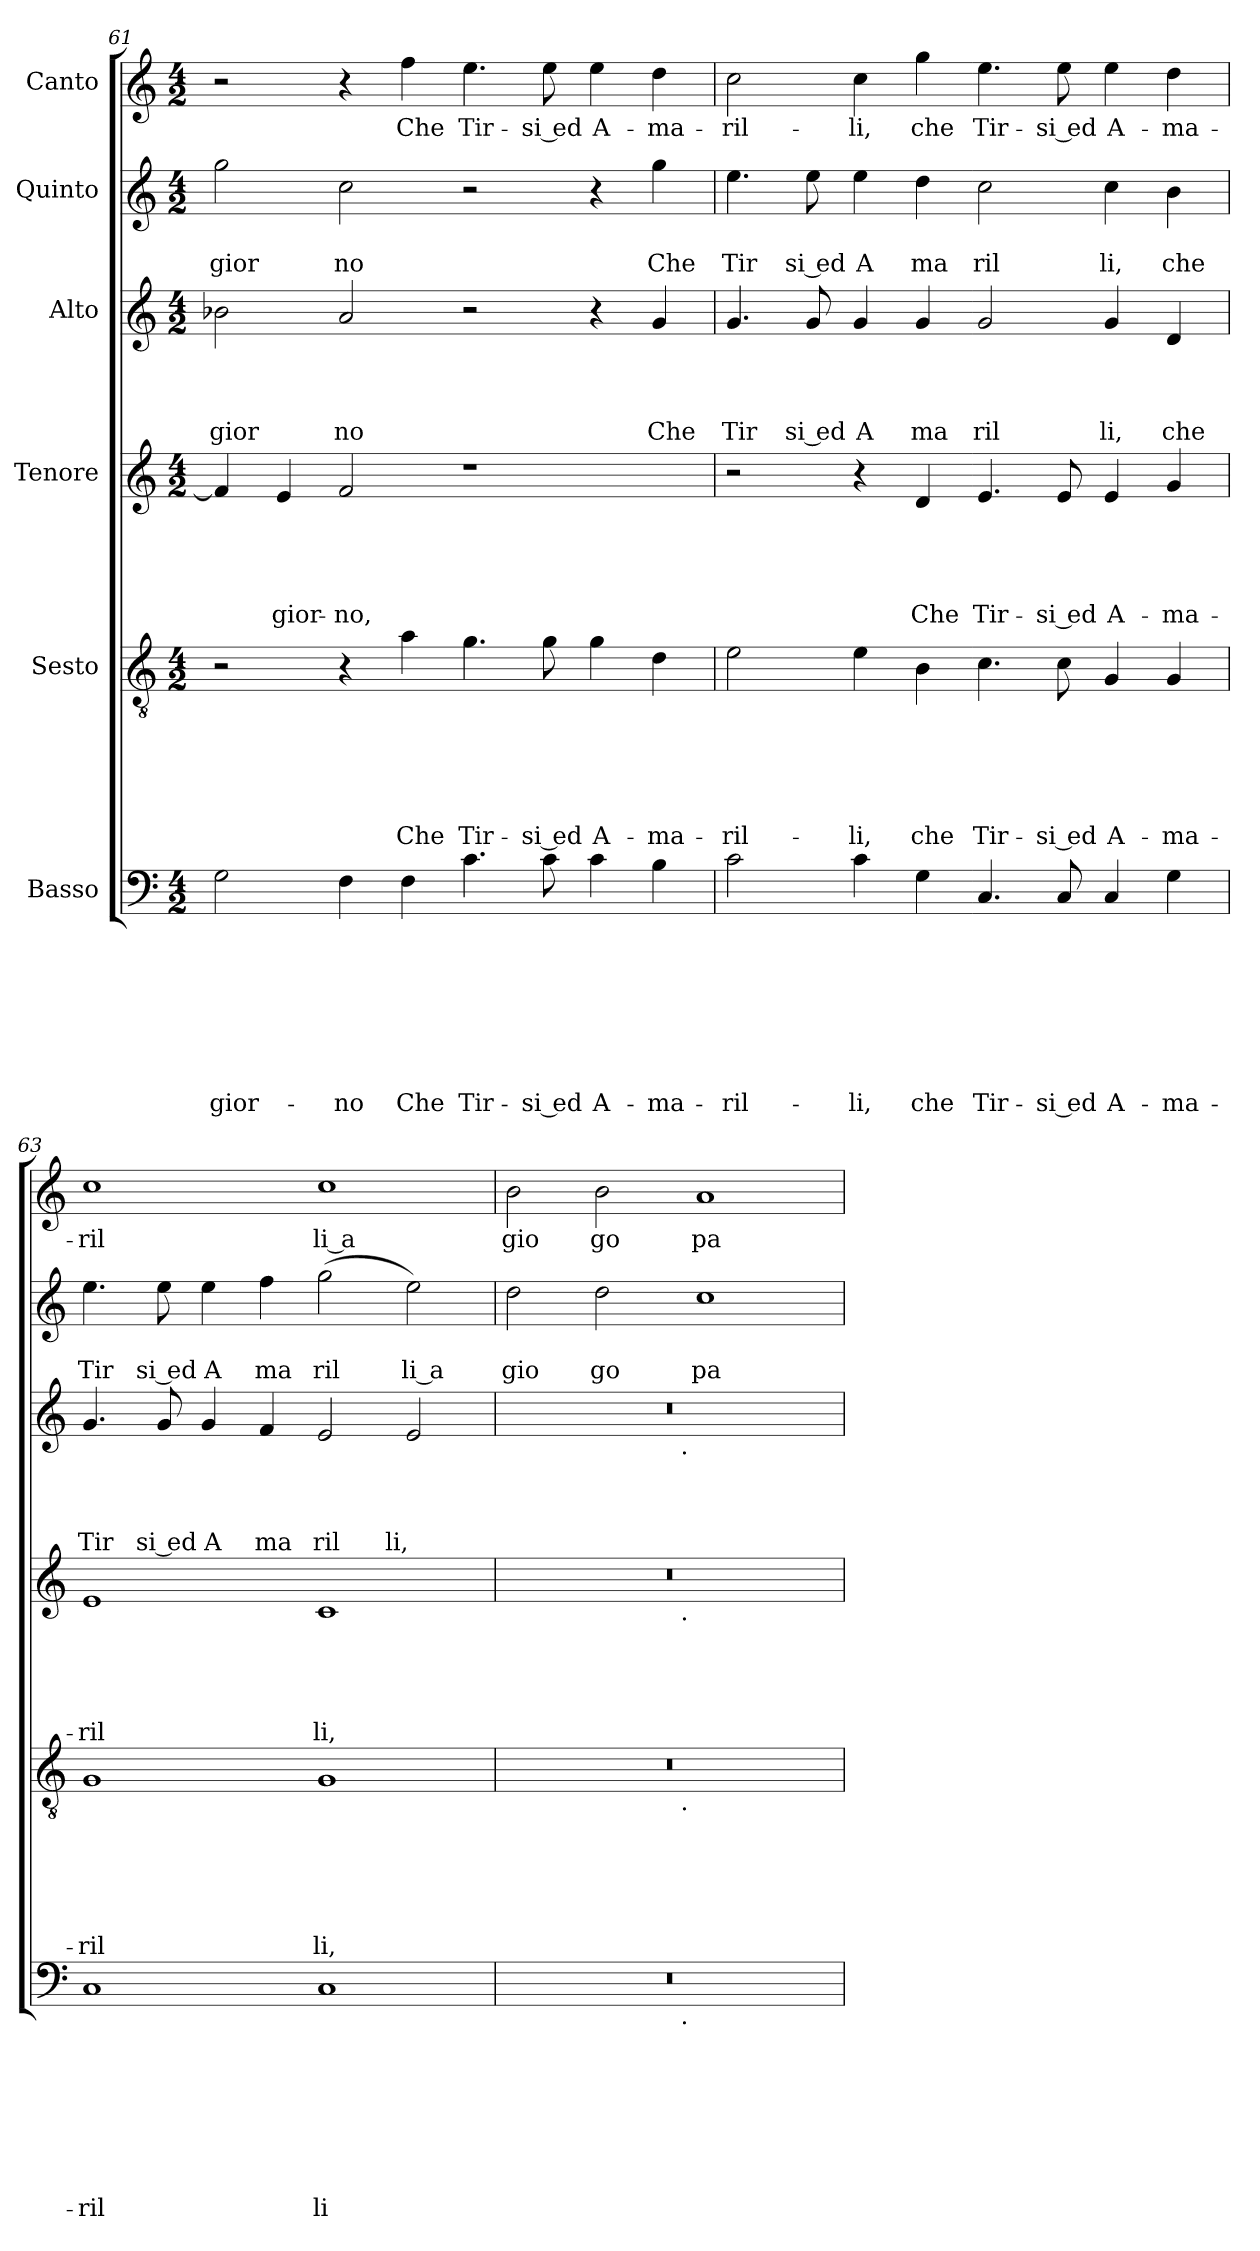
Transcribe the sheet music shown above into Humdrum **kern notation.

**kern	**text	**text	**text	**text	**text	**text	**text	**text	**kern	**text	**text	**text	**text	**text	**text	**kern	**text	**text	**text	**text	**text	**kern	**text	**text	**text	**text	**kern	**text	**text	**kern	**text
*part6	*part6	*part6	*part6	*part6	*part6	*part6	*part6	*part6	*part5	*part5	*part5	*part5	*part5	*part5	*part5	*part4	*part4	*part4	*part4	*part4	*part4	*part3	*part3	*part3	*part3	*part3	*part2	*part2	*part2	*part1	*part1
*staff6	*staff6	*staff6	*staff6	*staff6	*staff6	*staff6	*staff6	*staff6	*staff5	*staff5	*staff5	*staff5	*staff5	*staff5	*staff5	*staff4	*staff4	*staff4	*staff4	*staff4	*staff4	*staff3	*staff3	*staff3	*staff3	*staff3	*staff2	*staff2	*staff2	*staff1	*staff1
*I"Basso	*	*	*	*	*	*	*	*	*I"Sesto	*	*	*	*	*	*	*I"Tenore	*	*	*	*	*	*I"Alto	*	*	*	*	*I"Quinto	*	*	*I"Canto	*
*clefF4	*	*	*	*	*	*	*	*	*clefGv2	*	*	*	*	*	*	*clefG2	*	*	*	*	*	*clefG2	*	*	*	*	*clefG2	*	*	*clefG2	*
*k[]	*	*	*	*	*	*	*	*	*k[]	*	*	*	*	*	*	*k[]	*	*	*	*	*	*k[]	*	*	*	*	*k[]	*	*	*k[]	*
*C:	*	*	*	*	*	*	*	*	*C:	*	*	*	*	*	*	*C:	*	*	*	*	*	*C:	*	*	*	*	*C:	*	*	*C:	*
*M4/2	*	*	*	*	*	*	*	*	*M4/2	*	*	*	*	*	*	*M4/2	*	*	*	*	*	*M4/2	*	*	*	*	*M4/2	*	*	*M4/2	*
=61	=61	=61	=61	=61	=61	=61	=61	=61	=61	=61	=61	=61	=61	=61	=61	=61	=61	=61	=61	=61	=61	=61	=61	=61	=61	=61	=61	=61	=61	=61	=61
!	!	!	!	!	!	!	!	!LO:LY:b	!	!	!	!	!	!	!	!	!	!	!	!	!	!	!	!	!	!LO:LY:b	!	!	!LO:LY:b	!	!
2G\	.	.	.	.	.	.	.	gior-	2r	.	.	.	.	.	.	4f/]	.	.	.	.	.	2b-X\	.	.	.	gior	2gg\	.	gior	2r	.
!	!	!	!	!	!	!	!	!	!	!	!	!	!	!	!	!	!	!	!	!	!LO:LY:b	!	!	!	!	!	!	!	!	!	!
.	.	.	.	.	.	.	.	.	.	.	.	.	.	.	.	4e/	.	.	.	.	gior-	.	.	.	.	.	.	.	.	.	.
!	!	!	!	!	!	!	!	!LO:LY:b	!	!	!	!	!	!	!	!	!	!	!	!	!LO:LY:b	!	!	!	!	!LO:LY:b	!	!	!LO:LY:b	!	!
4F\	.	.	.	.	.	.	.	-no	4r	.	.	.	.	.	.	2f/	.	.	.	.	-no,	2a/	.	.	.	no	2cc\	.	no	4r	.
!	!	!	!	!	!	!	!	!LO:LY:b	!	!	!	!	!	!	!LO:LY:b	!	!	!	!	!	!	!	!	!	!	!	!	!	!	!	!LO:LY:b
4F\	.	.	.	.	.	.	.	Che	4a\	.	.	.	.	.	Che	.	.	.	.	.	.	.	.	.	.	.	.	.	.	4ff\	Che
!	!	!	!	!	!	!	!	!LO:LY:b	!	!	!	!	!	!	!LO:LY:b	!	!	!	!	!	!	!	!	!	!	!	!	!	!	!	!LO:LY:b
4.c\	.	.	.	.	.	.	.	Tir-	4.g\	.	.	.	.	.	Tir-	1r	.	.	.	.	.	2r	.	.	.	.	2r	.	.	4.ee\	Tir-
!	!	!	!	!	!	!	!	!LO:LY:b:rj	!	!	!	!	!	!	!LO:LY:b:rj	!	!	!	!	!	!	!	!	!	!	!	!	!	!	!	!LO:LY:b:rj
8c\	.	.	.	.	.	.	.	-si ed	8g\	.	.	.	.	.	-si ed	.	.	.	.	.	.	.	.	.	.	.	.	.	.	8ee\	-si ed
!	!	!	!	!	!	!	!	!LO:LY:b	!	!	!	!	!	!	!LO:LY:b	!	!	!	!	!	!	!	!	!	!	!	!	!	!	!	!LO:LY:b
4c\	.	.	.	.	.	.	.	A-	4g\	.	.	.	.	.	A-	.	.	.	.	.	.	4r	.	.	.	.	4r	.	.	4ee\	A-
!	!	!	!	!	!	!	!	!LO:LY:b	!	!	!	!	!	!	!LO:LY:b	!	!	!	!	!	!	!	!	!	!	!LO:LY:b	!	!	!LO:LY:b	!	!LO:LY:b
4B\	.	.	.	.	.	.	.	-ma-	4d\	.	.	.	.	.	-ma-	.	.	.	.	.	.	4g/	.	.	.	Che	4gg\	.	Che	4dd\	-ma-
=62	=62	=62	=62	=62	=62	=62	=62	=62	=62	=62	=62	=62	=62	=62	=62	=62	=62	=62	=62	=62	=62	=62	=62	=62	=62	=62	=62	=62	=62	=62	=62
!	!	!	!	!	!	!	!	!LO:LY:b	!	!	!	!	!	!	!LO:LY:b	!	!	!	!	!	!	!	!	!	!	!LO:LY:b	!	!	!LO:LY:b	!	!LO:LY:b
2c\	.	.	.	.	.	.	.	-ril-	2e\	.	.	.	.	.	-ril-	2r	.	.	.	.	.	4.g/	.	.	.	Tir	4.ee\	.	Tir	2cc\	-ril-
!	!	!	!	!	!	!	!	!	!	!	!	!	!	!	!	!	!	!	!	!	!	!	!	!	!	!LO:LY:b:rj	!	!	!LO:LY:b:rj	!	!
.	.	.	.	.	.	.	.	.	.	.	.	.	.	.	.	.	.	.	.	.	.	8g/	.	.	.	si ed	8ee\	.	si ed	.	.
!	!	!	!	!	!	!	!	!LO:LY:b	!	!	!	!	!	!	!LO:LY:b	!	!	!	!	!	!	!	!	!	!	!LO:LY:b	!	!	!LO:LY:b	!	!LO:LY:b
4c\	.	.	.	.	.	.	.	-li,	4e\	.	.	.	.	.	-li,	4r	.	.	.	.	.	4g/	.	.	.	A	4ee\	.	A	4cc\	-li,
!	!	!	!	!	!	!	!	!LO:LY:b	!	!	!	!	!	!	!LO:LY:b	!	!	!	!	!	!LO:LY:b	!	!	!	!	!LO:LY:b	!	!	!LO:LY:b	!	!LO:LY:b
4G\	.	.	.	.	.	.	.	che	4B\	.	.	.	.	.	che	4d/	.	.	.	.	Che	4g/	.	.	.	ma	4dd\	.	ma	4gg\	che
!	!	!	!	!	!	!	!	!LO:LY:b	!	!	!	!	!	!	!LO:LY:b	!	!	!	!	!	!LO:LY:b	!	!	!	!	!LO:LY:b	!	!	!LO:LY:b	!	!LO:LY:b
4.C/	.	.	.	.	.	.	.	Tir-	4.c\	.	.	.	.	.	Tir-	4.e/	.	.	.	.	Tir-	2g/	.	.	.	ril	2cc\	.	ril	4.ee\	Tir-
!	!	!	!	!	!	!	!	!LO:LY:b:rj	!	!	!	!	!	!	!LO:LY:b:rj	!	!	!	!	!	!LO:LY:b:rj	!	!	!	!	!	!	!	!	!	!LO:LY:b:rj
8C/	.	.	.	.	.	.	.	-si ed	8c\	.	.	.	.	.	-si ed	8e/	.	.	.	.	-si ed	.	.	.	.	.	.	.	.	8ee\	-si ed
!	!	!	!	!	!	!	!	!LO:LY:b	!	!	!	!	!	!	!LO:LY:b	!	!	!	!	!	!LO:LY:b	!	!	!	!	!LO:LY:b	!	!	!LO:LY:b	!	!LO:LY:b
4C/	.	.	.	.	.	.	.	A-	4G/	.	.	.	.	.	A-	4e/	.	.	.	.	A-	4g/	.	.	.	li,	4cc\	.	li,	4ee\	A-
!	!	!	!	!	!	!	!	!LO:LY:b	!	!	!	!	!	!	!LO:LY:b	!	!	!	!	!	!LO:LY:b	!	!	!	!	!LO:LY:b	!	!	!LO:LY:b	!	!LO:LY:b
4G\	.	.	.	.	.	.	.	-ma-	4G/	.	.	.	.	.	-ma-	4g/	.	.	.	.	-ma-	4d/	.	.	.	che	4b\	.	che	4dd\	-ma-
!!LO:LB:g=z
=63	=63	=63	=63	=63	=63	=63	=63	=63	=63	=63	=63	=63	=63	=63	=63	=63	=63	=63	=63	=63	=63	=63	=63	=63	=63	=63	=63	=63	=63	=63	=63
!	!	!	!	!	!	!	!	!LO:LY:b	!	!	!	!	!	!	!LO:LY:b	!	!	!	!	!	!LO:LY:b	!	!	!	!	!LO:LY:b	!	!	!LO:LY:b	!	!LO:LY:b
1C	.	.	.	.	.	.	.	-ril	1G	.	.	.	.	.	-ril	1e	.	.	.	.	-ril	4.g/	.	.	.	Tir	4.ee\	.	Tir	1cc	-ril
!	!	!	!	!	!	!	!	!	!	!	!	!	!	!	!	!	!	!	!	!	!	!	!	!	!	!LO:LY:b:rj	!	!	!LO:LY:b:rj	!	!
.	.	.	.	.	.	.	.	.	.	.	.	.	.	.	.	.	.	.	.	.	.	8g/	.	.	.	si ed	8ee\	.	si ed	.	.
!	!	!	!	!	!	!	!	!	!	!	!	!	!	!	!	!	!	!	!	!	!	!	!	!	!	!LO:LY:b	!	!	!LO:LY:b	!	!
.	.	.	.	.	.	.	.	.	.	.	.	.	.	.	.	.	.	.	.	.	.	4g/	.	.	.	A	4ee\	.	A	.	.
!	!	!	!	!	!	!	!	!	!	!	!	!	!	!	!	!	!	!	!	!	!	!	!	!	!	!LO:LY:b	!	!	!LO:LY:b	!	!
.	.	.	.	.	.	.	.	.	.	.	.	.	.	.	.	.	.	.	.	.	.	4f/	.	.	.	ma	4ff\	.	ma	.	.
!	!	!	!	!	!	!	!	!LO:LY:b	!	!	!	!	!	!	!LO:LY:b	!	!	!	!	!	!LO:LY:b	!	!	!	!	!LO:LY:b	!	!	!LO:LY:b	!	!LO:LY:b:rj
1C	.	.	.	.	.	.	.	li	1G	.	.	.	.	.	li,	1c	.	.	.	.	li,	2e/	.	.	.	ril	(>2gg\	.	ril	1cc	li a
!	!	!	!	!	!	!	!	!	!	!	!	!	!	!	!	!	!	!	!	!	!	!	!	!	!	!LO:LY:b	!	!	!LO:LY:b:rj	!	!
.	.	.	.	.	.	.	.	.	.	.	.	.	.	.	.	.	.	.	.	.	.	2e/	.	.	.	li,	2ee\)	.	li a	.	.
=64	=64	=64	=64	=64	=64	=64	=64	=64	=64	=64	=64	=64	=64	=64	=64	=64	=64	=64	=64	=64	=64	=64	=64	=64	=64	=64	=64	=64	=64	=64	=64
!	!	!	!	!	!	!	!	!	!	!	!	!	!	!	!	!	!	!	!	!	!	!	!	!	!	!	!	!	!LO:LY:b	!	!LO:LY:b
*^	*	*	*	*	*	*	*	*	*^	*	*	*	*	*	*	*^	*	*	*	*	*	*^	*	*	*	*	*	*	*	*	*
0r	2ryy	.	.	.	.	.	.	.	.	0r	2ryy	.	.	.	.	.	.	0r	2ryy	.	.	.	.	.	0r	2ryy	.	.	.	.	2dd\	.	gio	2b\	gio
!	!	!	!	!	!	!	!	!	!	!	!	!	!	!	!	!	!	!	!	!	!	!	!	!	!	!	!	!	!	!	!	!	!LO:LY:b	!	!LO:LY:b
.	4...ryy	.	.	.	.	.	.	.	.	.	4...ryy	.	.	.	.	.	.	.	4...ryy	.	.	.	.	.	.	4...ryy	.	.	.	.	2dd\	.	go	2b\	go
!	!	!	!	!	!	!	!	!	!	!	!	!	!	!	!	!	!	!	!	!	!	!	!	!	!	!LO:TX:b:t=.	!	!	!	!	!	!	!	!	!
!	!	!	!	!	!	!	!	!	!	!	!	!	!	!	!	!	!	!	!LO:TX:b:t=.	!	!	!	!	!	!	!	!	!	!	!	!	!	!	!	!
!	!	!	!	!	!	!	!	!	!	!	!LO:TX:b:t=.	!	!	!	!	!	!	!	!	!	!	!	!	!	!	!	!	!	!	!	!	!	!	!	!
!	!LO:TX:b:t=.	!	!	!	!	!	!	!	!	!	!	!	!	!	!	!	!	!	!	!	!	!	!	!	!	!	!	!	!	!	!	!	!	!	!
.	1ryy	.	.	.	.	.	.	.	.	.	1ryy	.	.	.	.	.	.	.	1ryy	.	.	.	.	.	.	1ryy	.	.	.	.	.	.	.	.	.
!	!	!	!	!	!	!	!	!	!	!	!	!	!	!	!	!	!	!	!	!	!	!	!	!	!	!	!	!	!	!	!	!	!LO:LY:b	!	!LO:LY:b
.	.	.	.	.	.	.	.	.	.	.	.	.	.	.	.	.	.	.	.	.	.	.	.	.	.	.	.	.	.	.	1cc	.	pa	1a	pa
.	32ryy	.	.	.	.	.	.	.	.	.	32ryy	.	.	.	.	.	.	.	32ryy	.	.	.	.	.	.	32ryy	.	.	.	.	.	.	.	.	.
*v	*v	*	*	*	*	*	*	*	*	*	*	*	*	*	*	*	*	*v	*v	*	*	*	*	*	*v	*v	*	*	*	*	*	*	*	*	*
*	*	*	*	*	*	*	*	*	*v	*v	*	*	*	*	*	*	*	*	*	*	*	*	*	*	*	*	*	*	*	*	*	*
=	=	=	=	=	=	=	=	=	=	=	=	=	=	=	=	=	=	=	=	=	=	=	=	=	=	=	=	=	=	=	=
*-	*-	*-	*-	*-	*-	*-	*-	*-	*-	*-	*-	*-	*-	*-	*-	*-	*-	*-	*-	*-	*-	*-	*-	*-	*-	*-	*-	*-	*-	*-	*-
